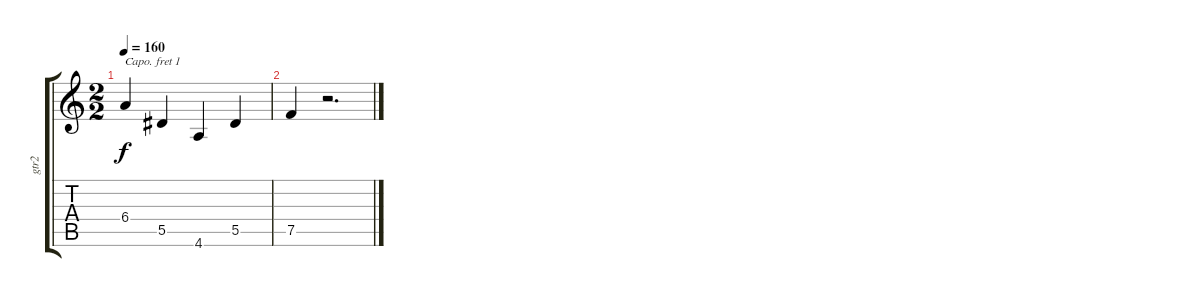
\track ("gtr2" "gtr2") {instrument acousticguitarnylon}
\staff {score tabs}
\capo 1
\tuning (E4 B3 G3 D3 A2 E2) {hide}
\ts (2 2)
\tempo 160
\clef g2
\ks c
6.4.4{dy f} 5.5.4 4.6.4 5.5.4 |
7.5.4 r.2{d}
